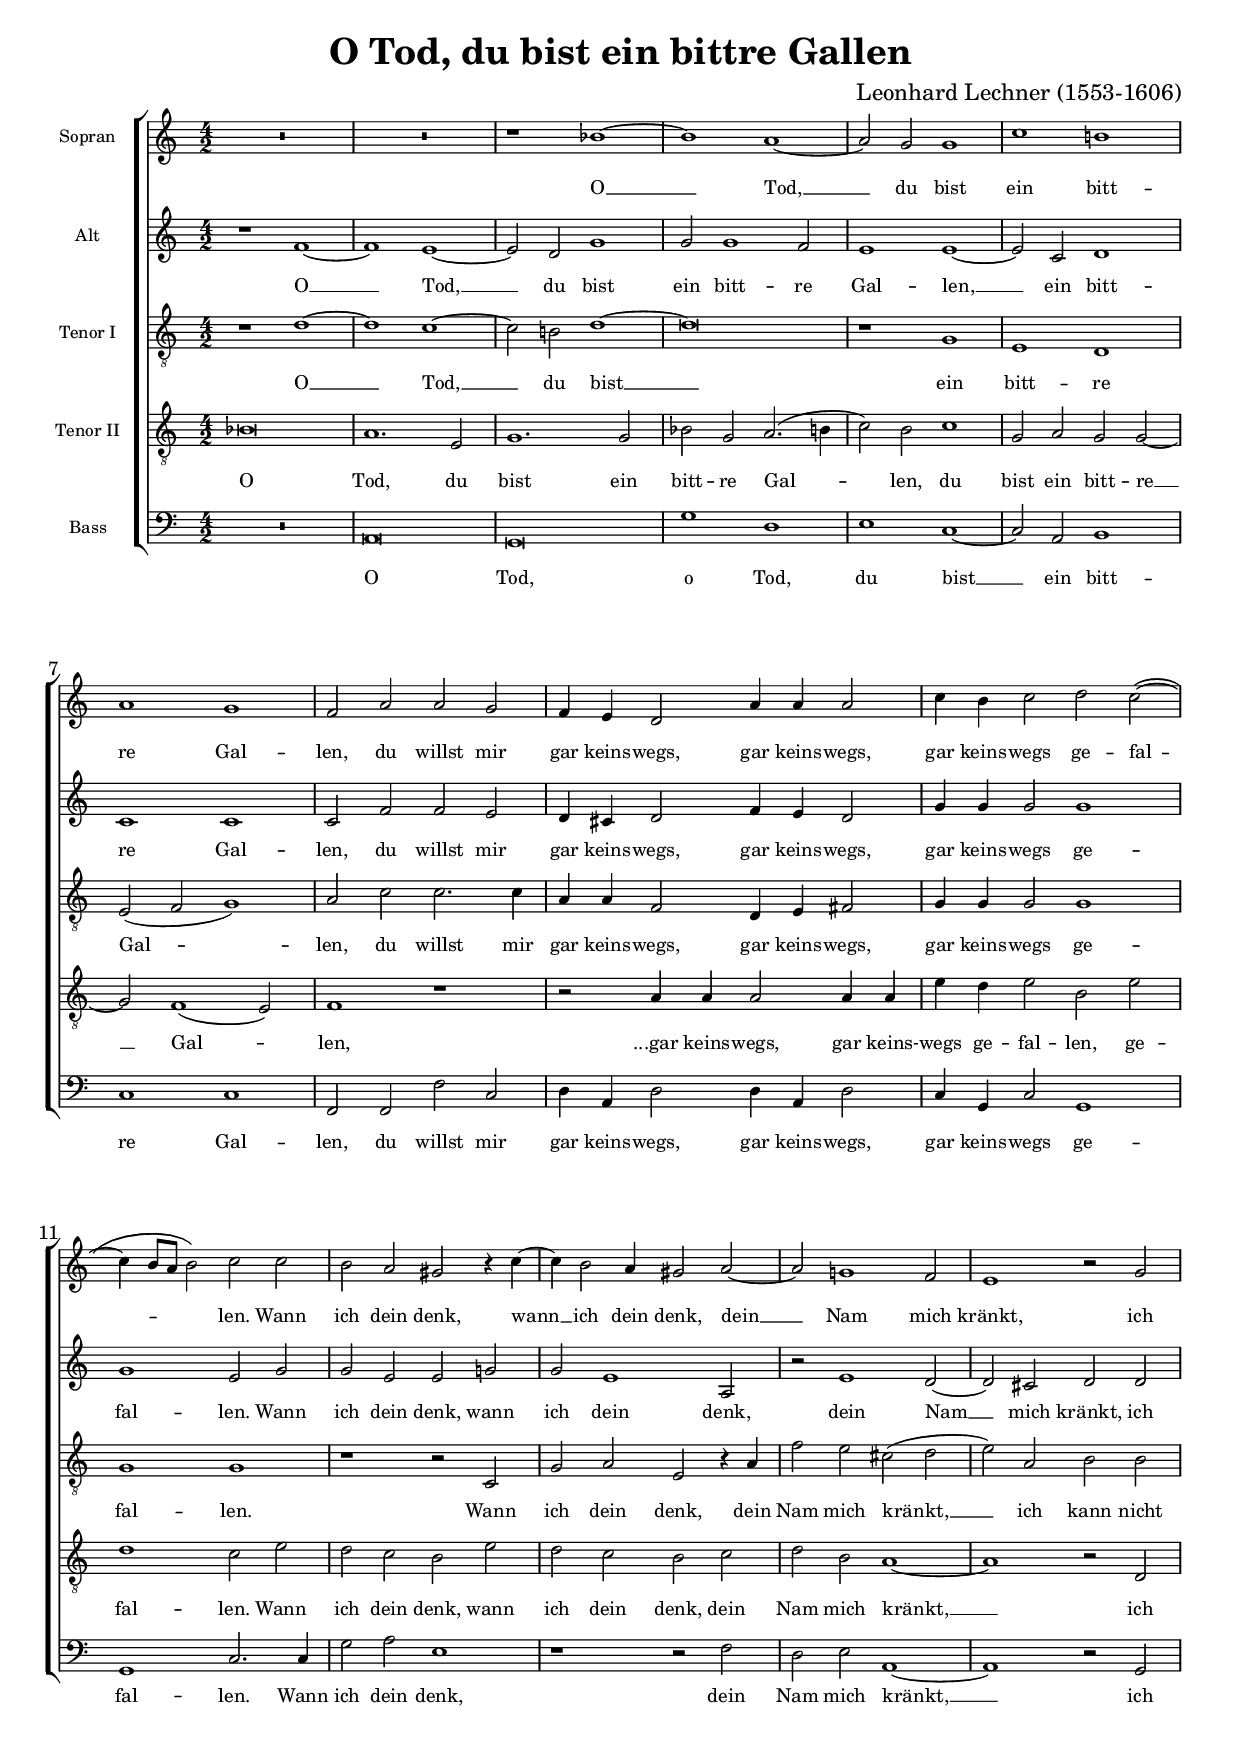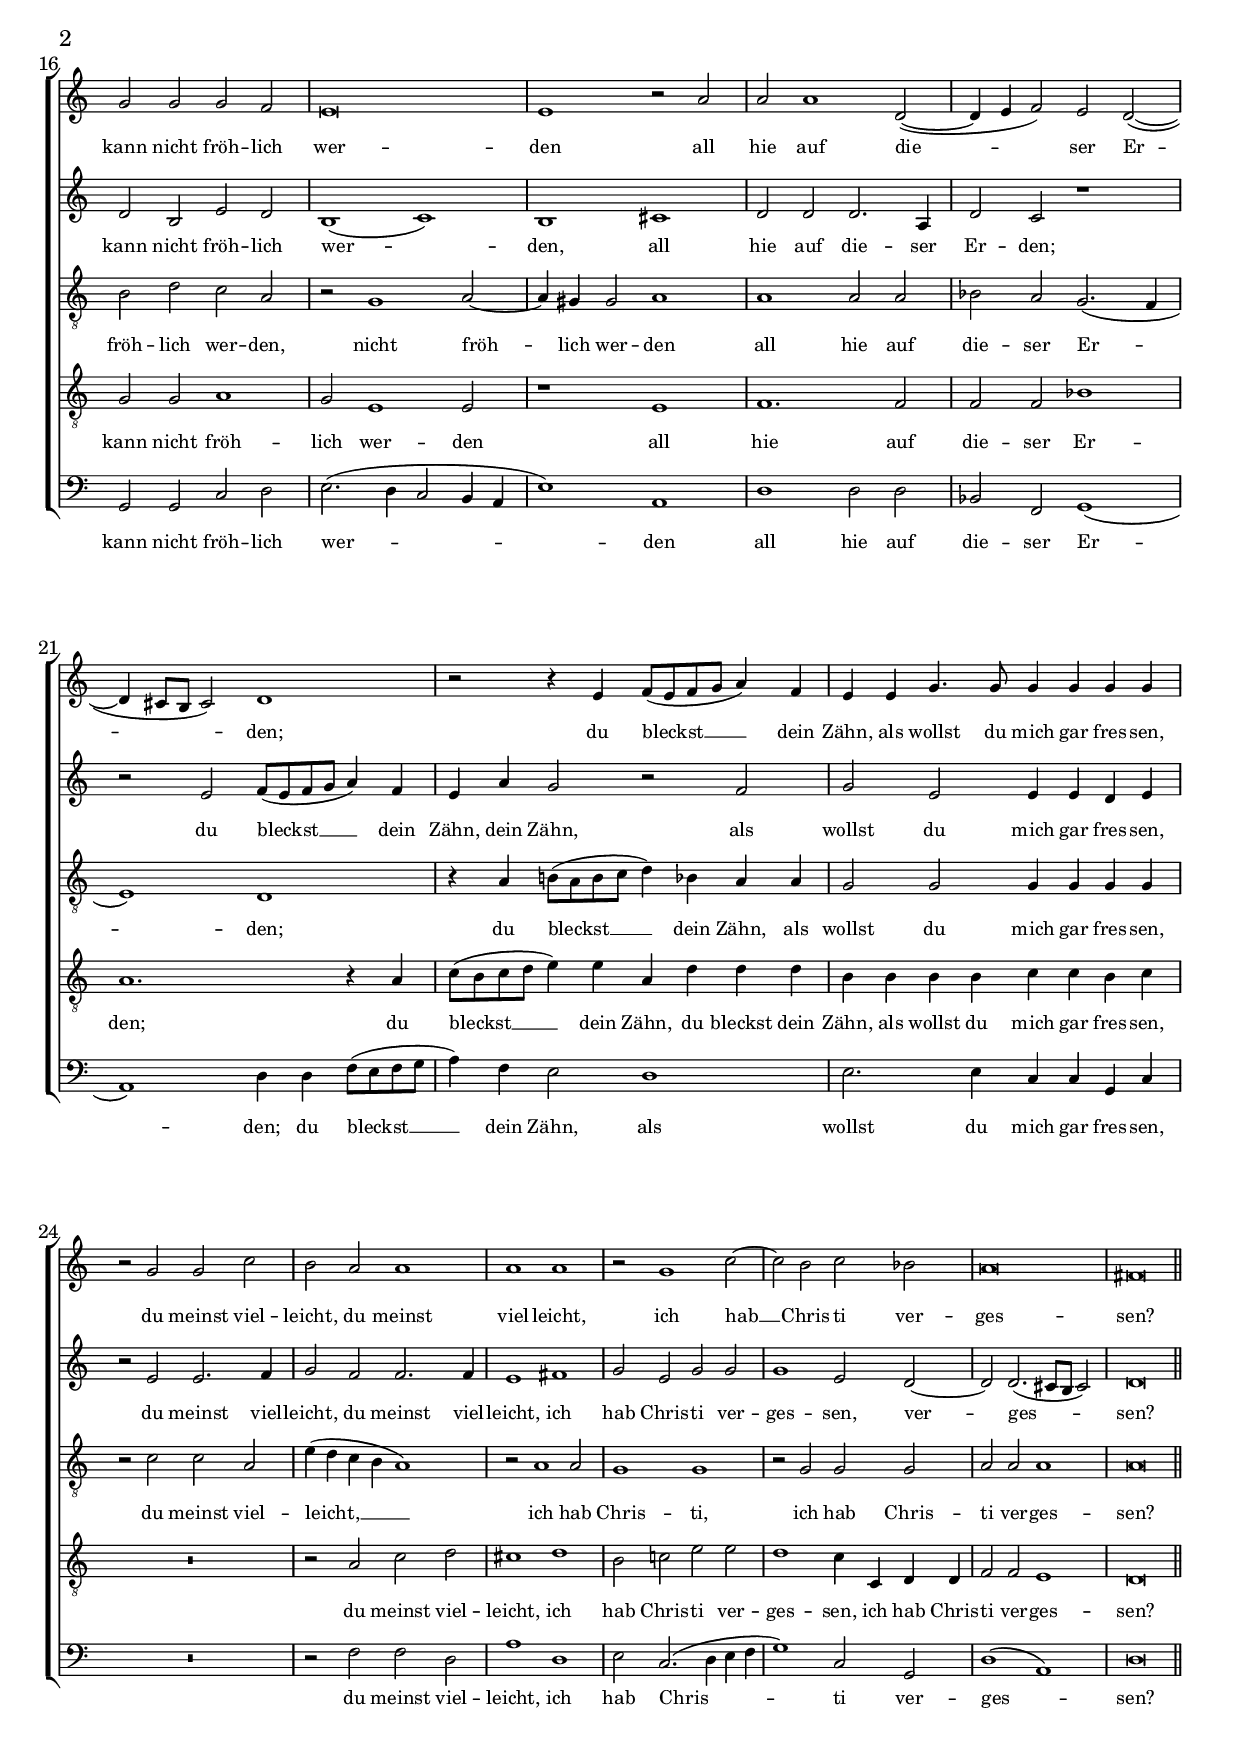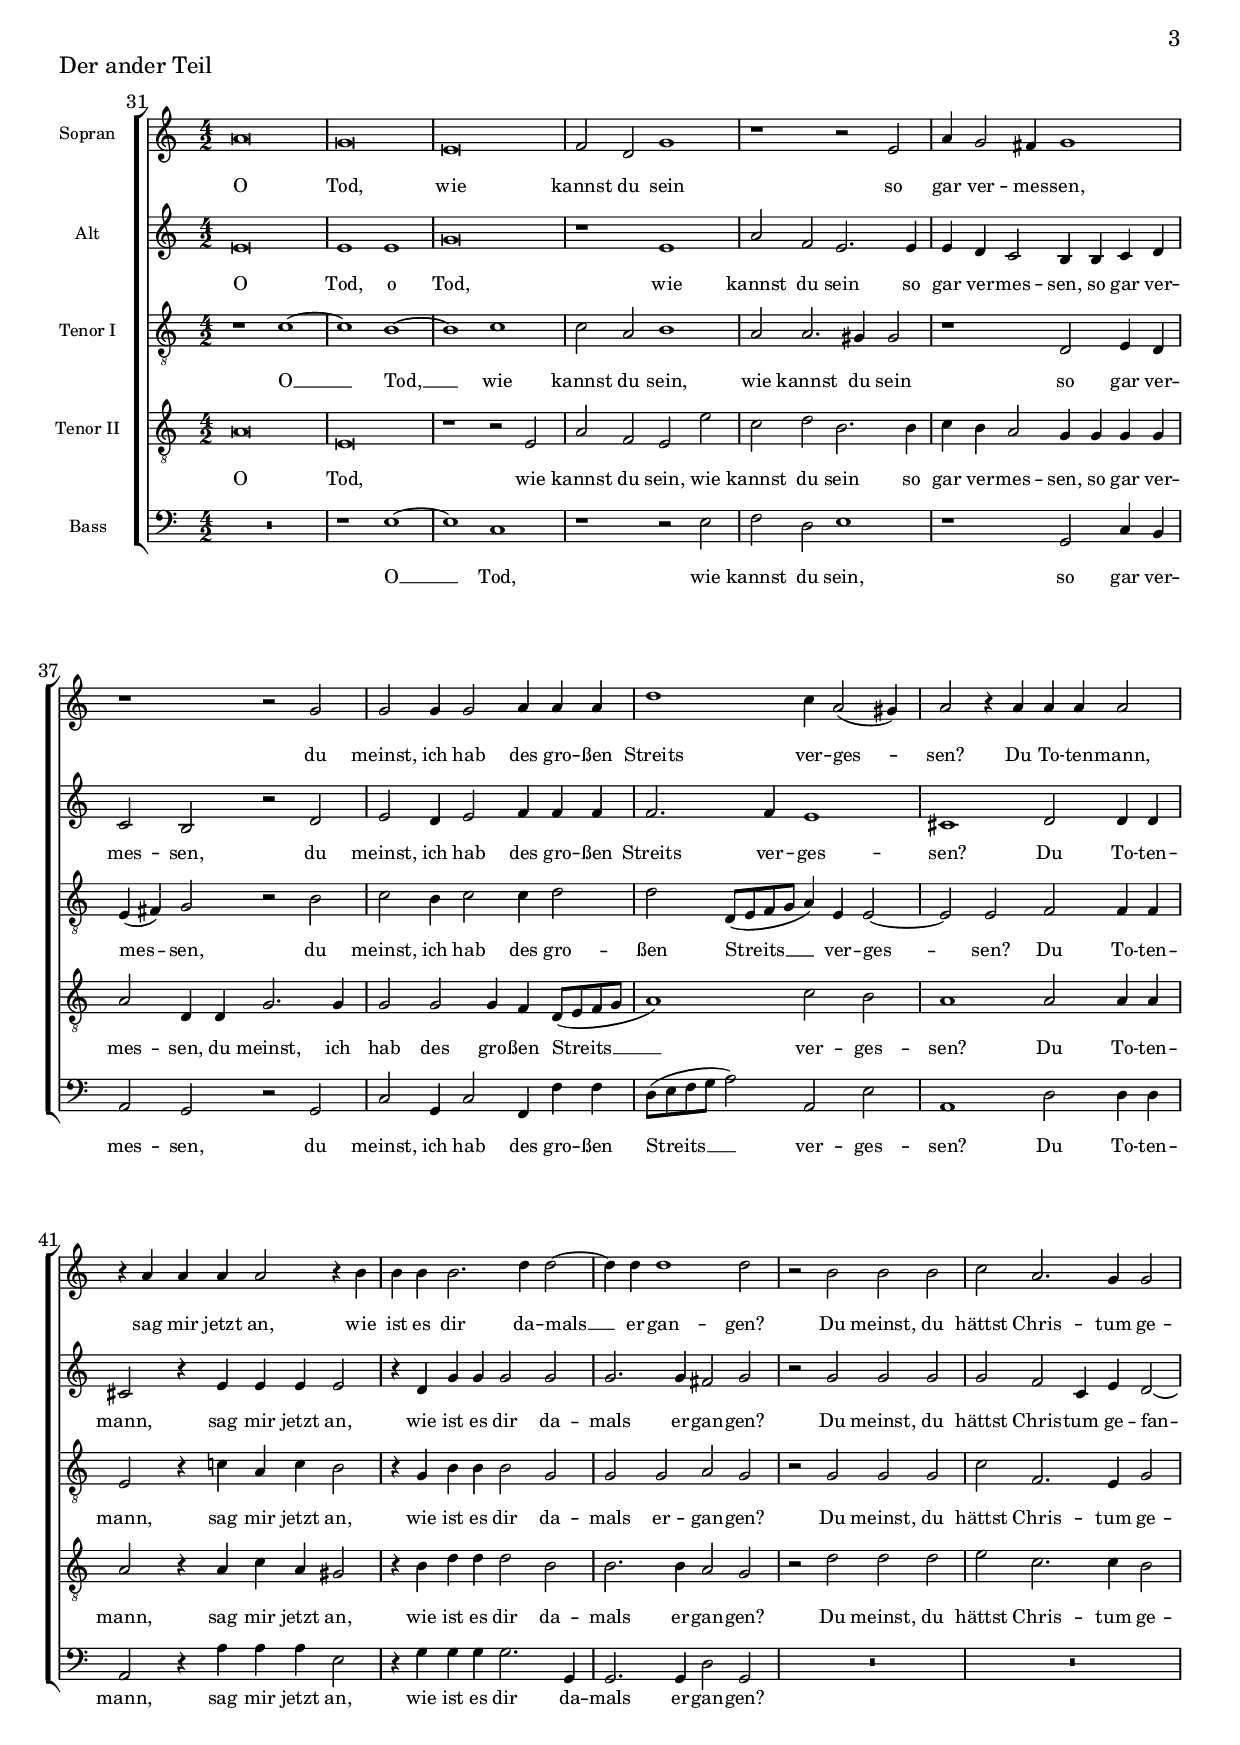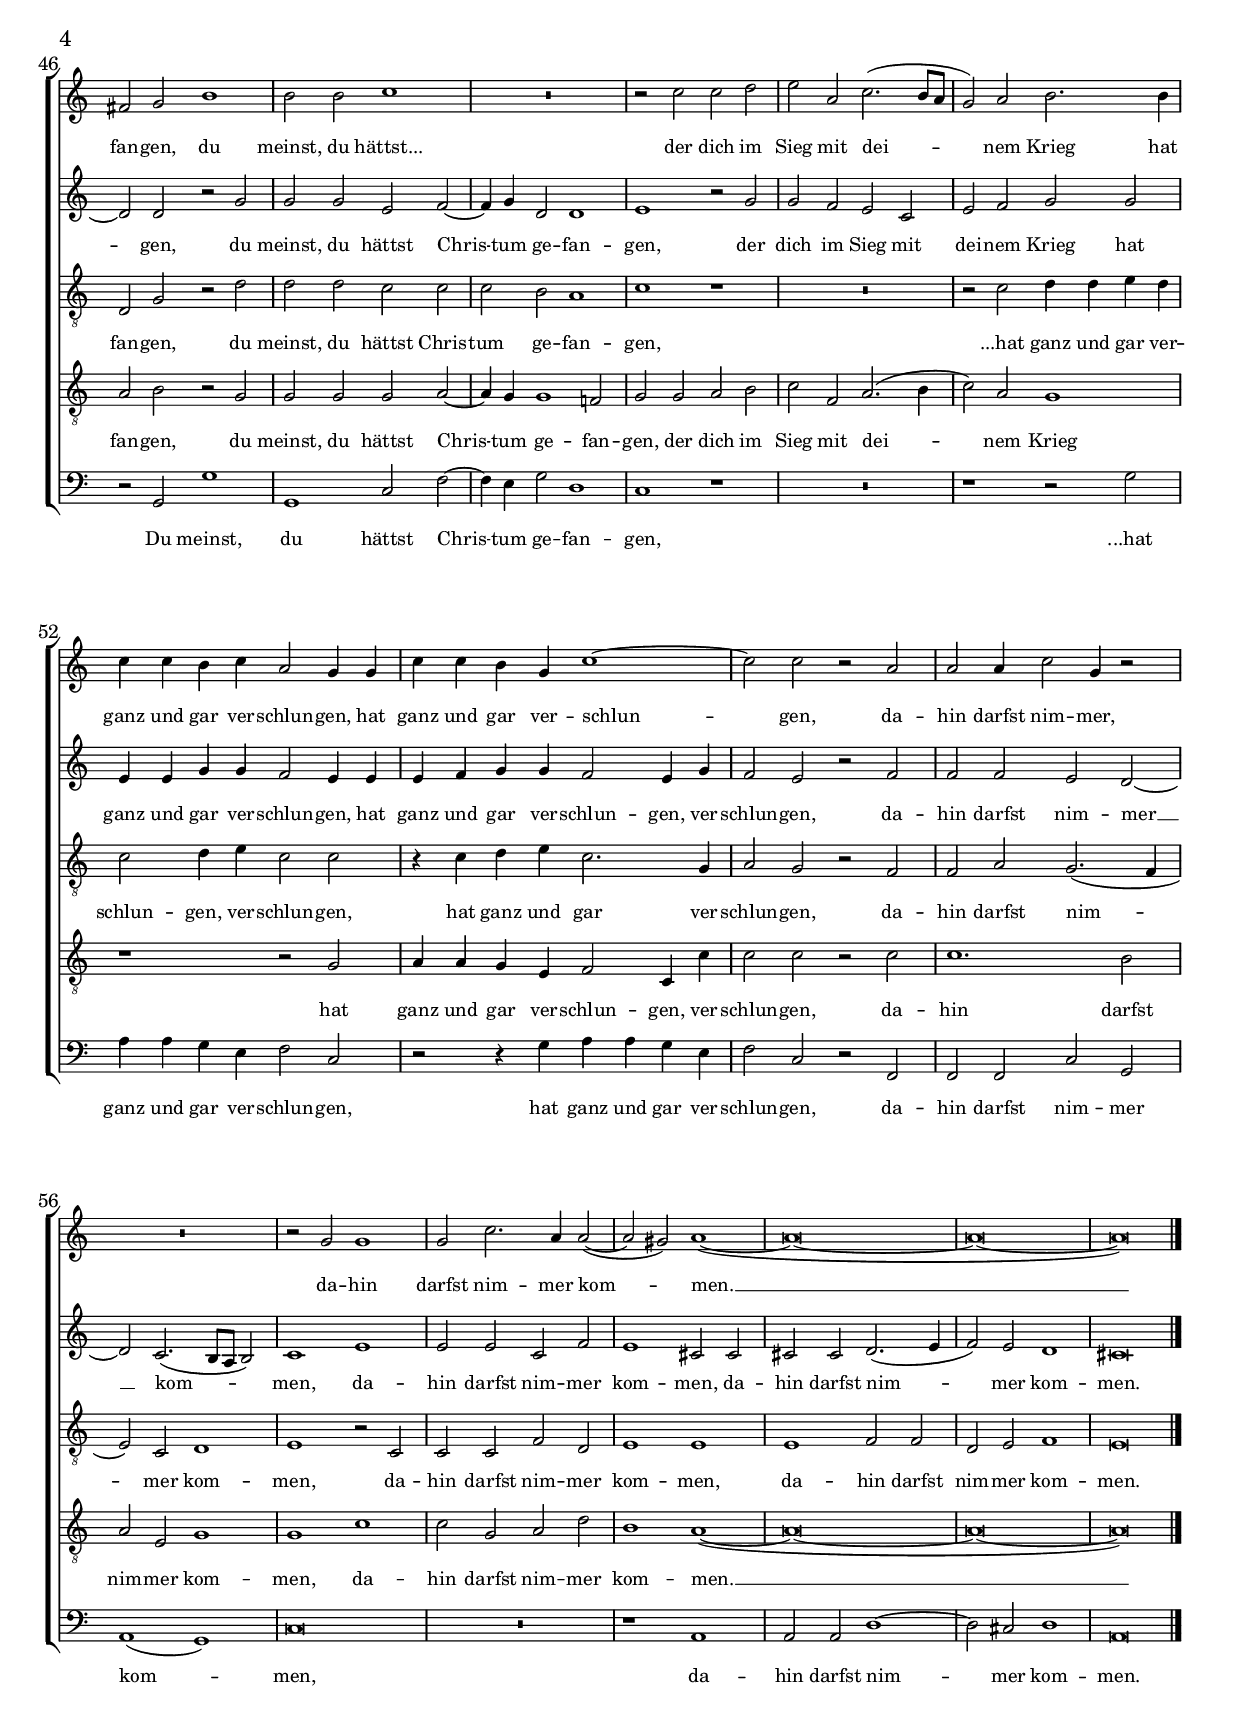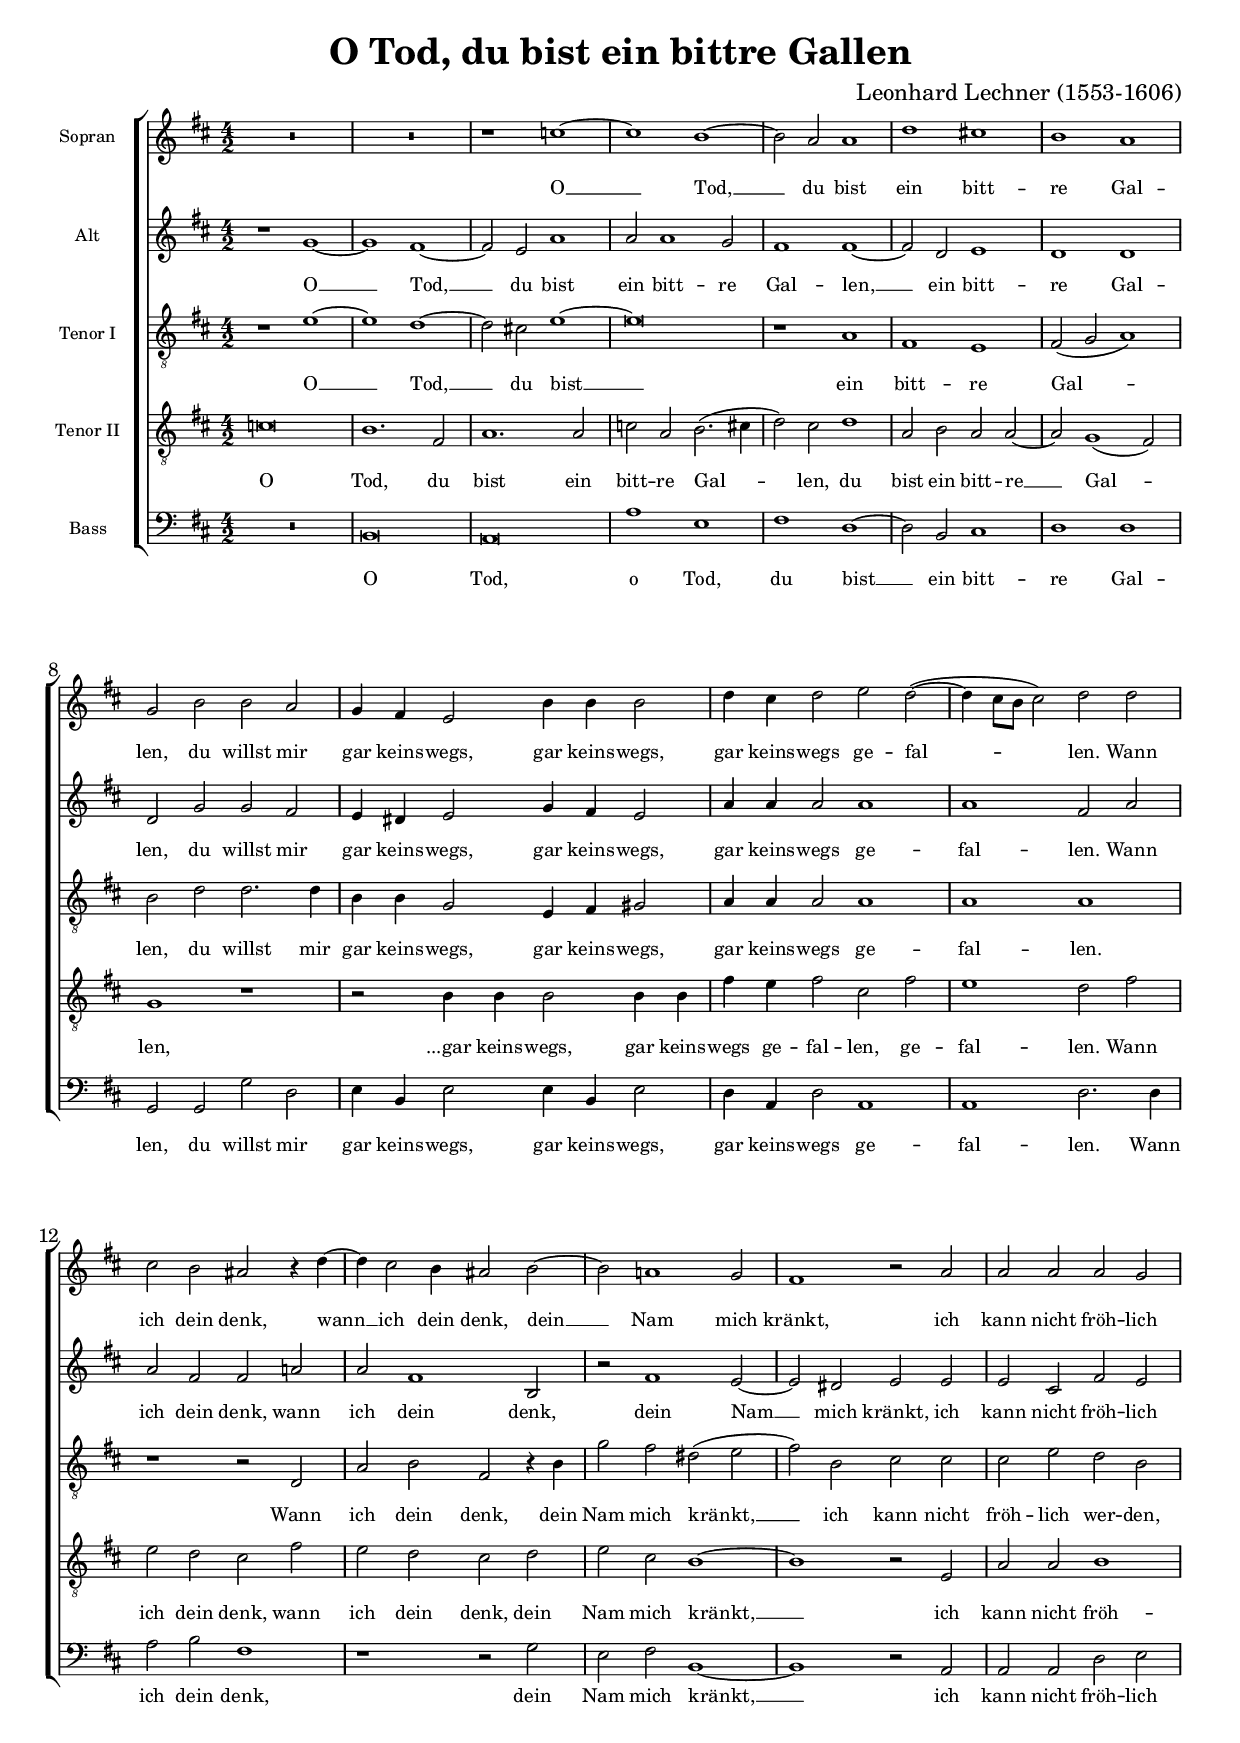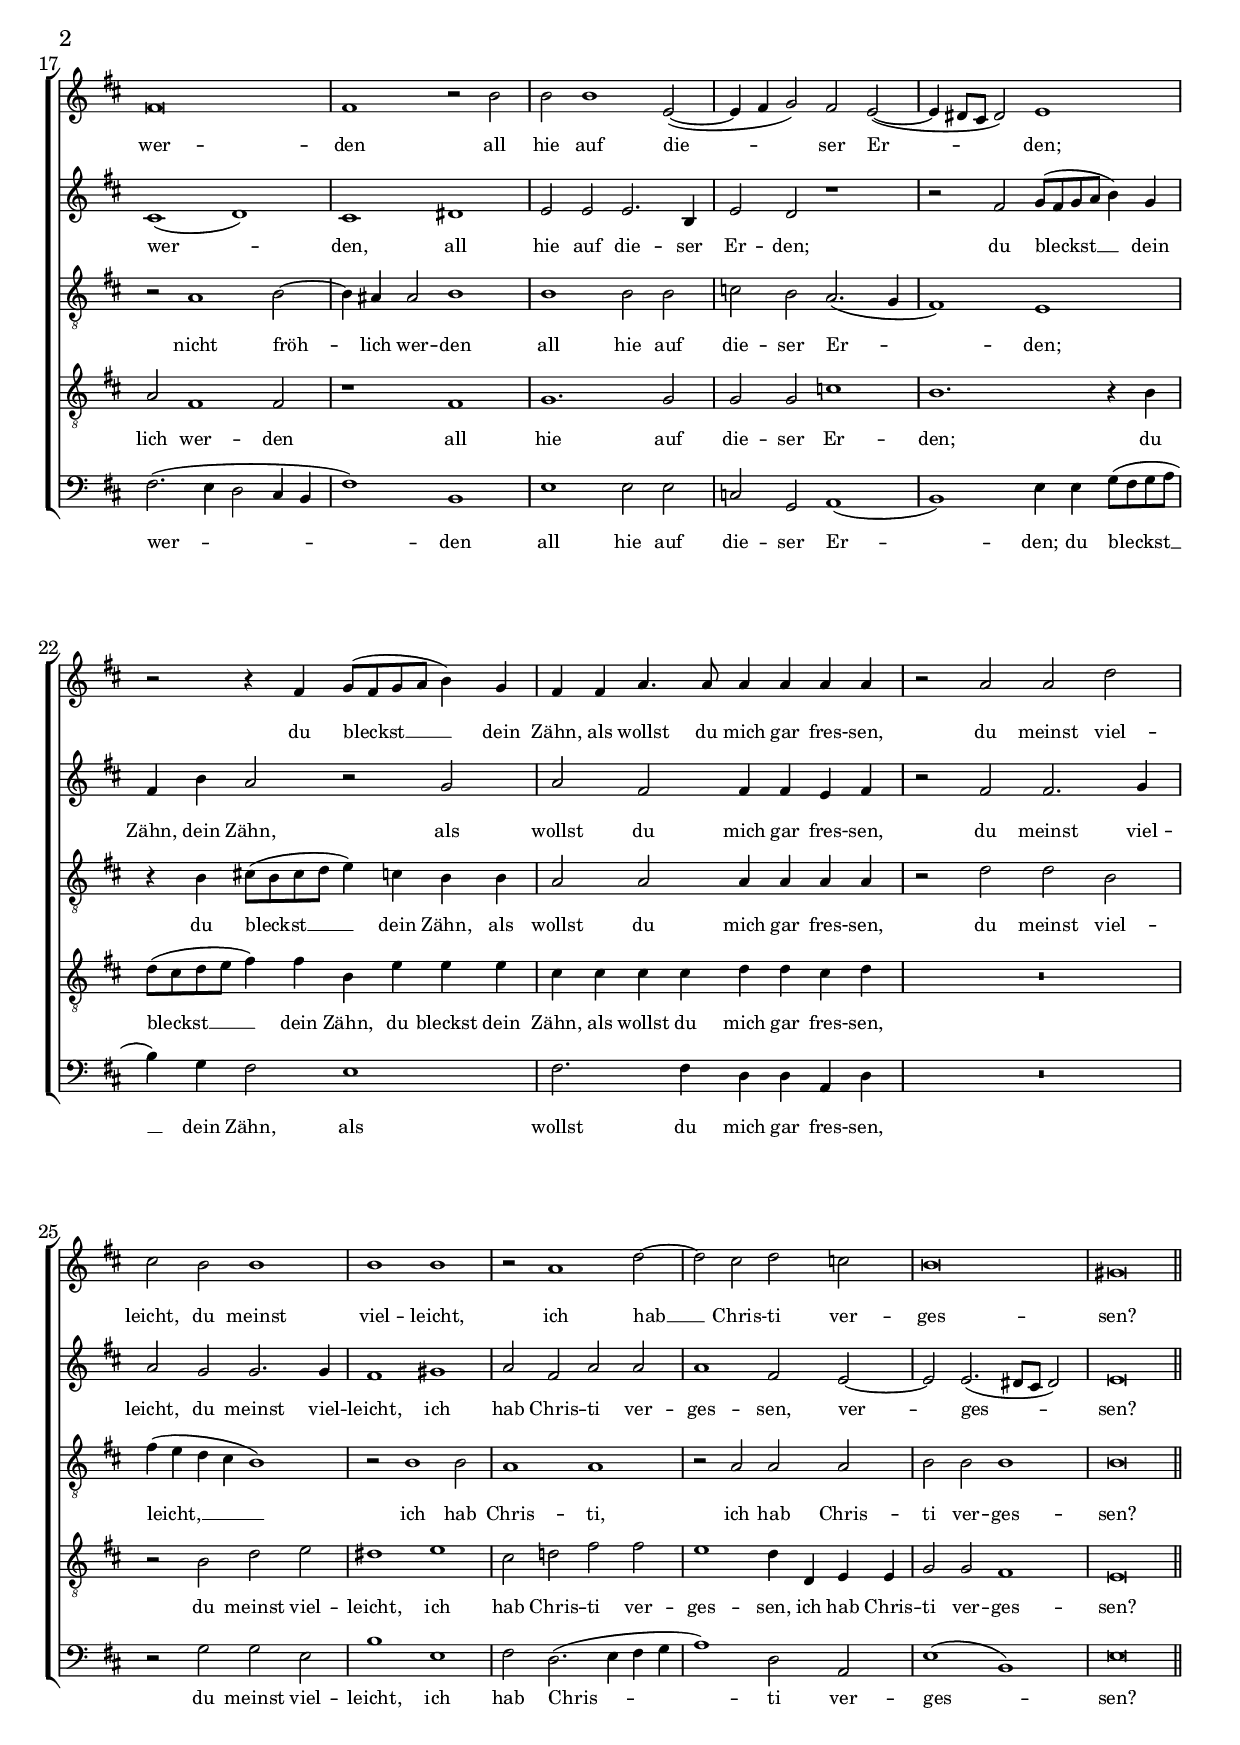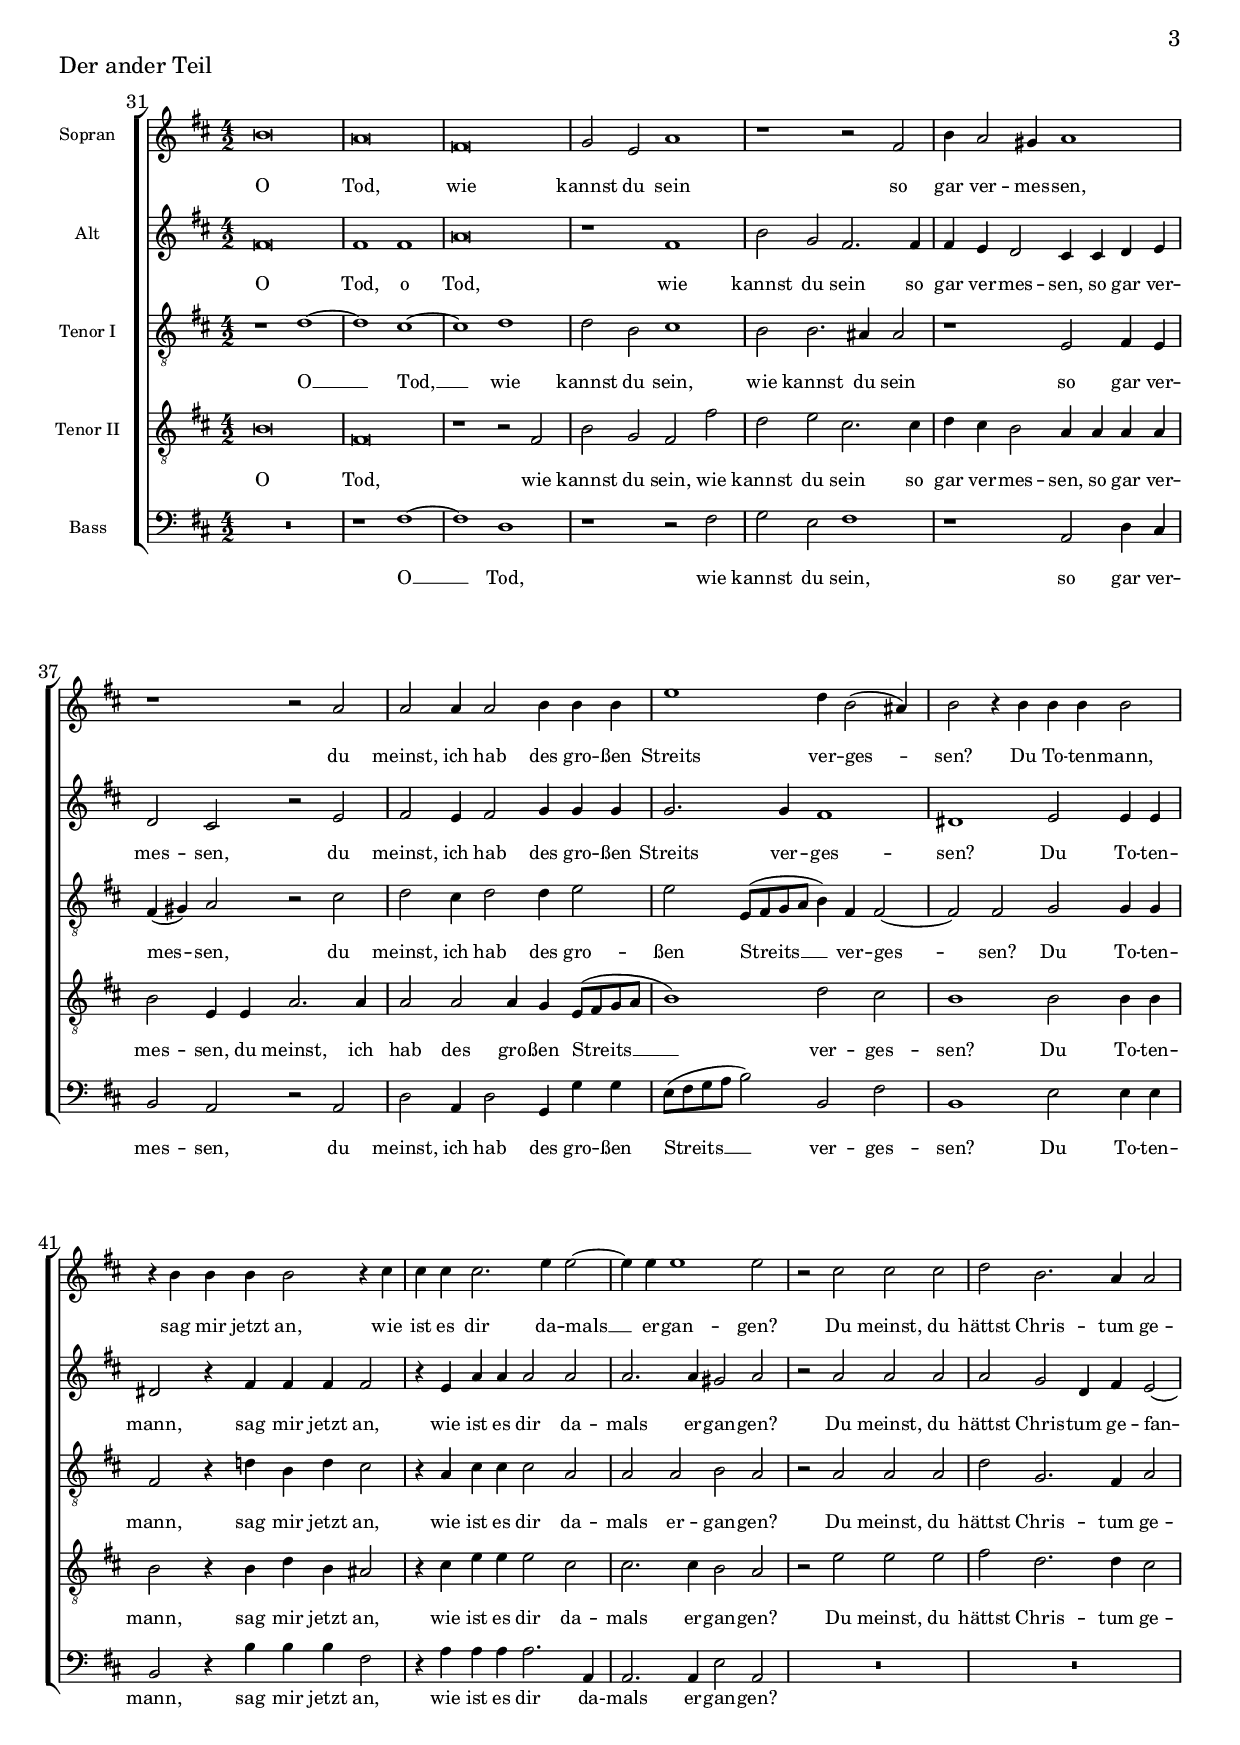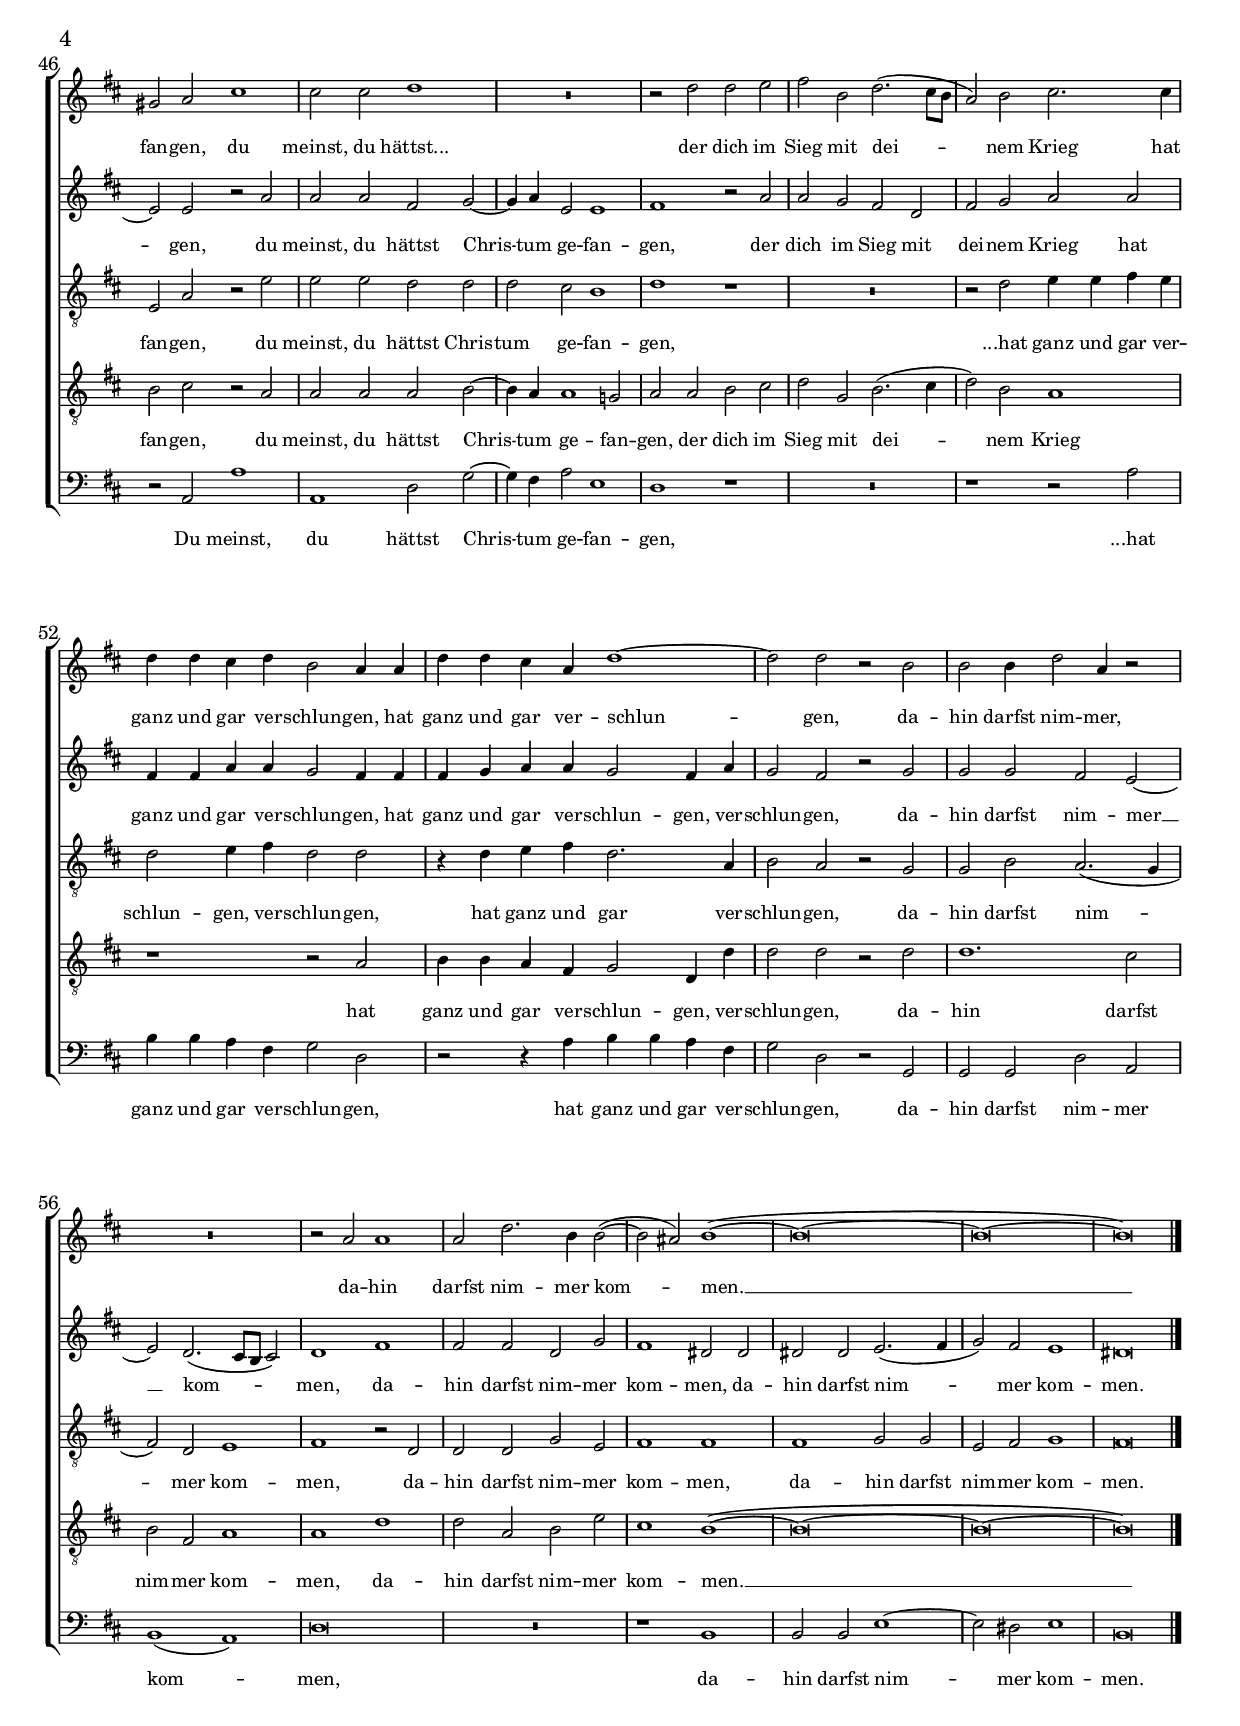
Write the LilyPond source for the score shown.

\version "2.22.1"

\header {
  title = "O Tod, du bist ein bittre Gallen"
  composer = "Leonhard Lechner (1553-1606)"
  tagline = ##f
}

\paper {
  #(set-paper-size "a4")
}

\layout {
  #(layout-set-staff-size 15) 
  \override Score.BarNumber.font-size = #1
}

chormidi = \with {midiInstrument = "choir aahs"}

% sollen vorgeschlagene Alterationen lieber nur über den Noten gesetzt sein, Kommentar in folgender Variable entfernen:
ficta = { %\once \set suggestAccidentals = ##t 
}
% alle nicht mit \ficta (vor der Note) markierten Alterationen entstammen dem Erstdruck des Stimmenmaterials

global = {
  \key a \aeolian
  \time 4/2
  \dynamicUp
  \autoBeamOff
}



%%%%%%%%%%%%%%%%%%%%%%%%
%%% (Der erste Teil) %%%
%%%%%%%%%%%%%%%%%%%%%%%%

\version "2.22.1"

nISopran = \relative c'' {
  \global
  R\breve*2 | r1 bes~ | bes a~ | a2 g g1 | c b! | a g | f2 a a g |
  f4 e d2 a'4 a a2 | c4 b c2 d c~( | c4 b8[ a] b2) c c | b a gis r4 c~ | c b2 a4 gis2 a~ |
  a2 \ficta g!1 f2 | e1 r2 g | g g g f | e\breve | e1 r2 a | a a1 d,2~( |
  d4 e f2) e d~( | d4 \ficta cis8[ b] \ficta cis2) d1 | r2 r4 e f8([ e f g] a4) f | e e g4. g8 g4 g g g |
  r2 g g c | b a a1 | a a | r2 g1 c2~ | c b c bes | a\breve | fis \bar "||"
}

nIAlt = \relative c' {
  \global
  r1 f~ | f e~ | e2 d g1 | g2 g1 f2 | e1 e~ | e2 c d1 | c c | c2 f f e |
  d4 cis d2 f4 e d2 | g4 g g2 g1 | g e2 g | g e e g! | g e1 a,2 |
  r2 e'1 d2~ | d cis d d | d b e d | b1( c) | b cis | d2 d d2. a4 |
  d2 c r1 | r2 e f8([ e f g] a4) f | e a g2 r f | g e e4 e d e |
  r2 e e2. f4 | g2 f f2. f4 | e1 fis | g2 e g g | g1 e2 d~ | d d2.( cis8[ b] cis2) | d\breve \bar "||"
}

nITenorI = \relative c' {
  \global
  r1 d1~ | d c~ | c2 b! d1~ | d\breve | r1 g, | e d | e2( f g1) | a2 c c2. c4 |
  a4 a f2 d4 e fis2 | g4 g g2 g1 | g g | r r2 c, | g' a e r4 a |
  f'2 e cis( d | e) a, b b | b d c a | r g1 a2~ | a4 gis gis2 a1 | a a2 a |
  bes2 a g2.( f4 | e1) d | r4 a' b!8([ a b c] d4) bes a a | g2 g g4 g g g |
  r2 c c a | e'4( d c b a1) | r2 a1 a2 | g1 g | r2 g g g | a a a1 | a\breve \bar "||"
}

nITenorII = \relative c' {
  \global
  bes\breve | a1. e2 | g1. g2 | bes g a2.( b4 | c2) b c1 | g2 a g g~ | g f1( e2) | f1 r |
  r2 a4 a a2 a4 a | e' d e2 b e | d1 c2 e | d c b e | d c b c |
  d2 b a1~ | a r2 d, | g g a1 | g2 e1 e2 | r1 e | f1. f2 |
  f2 f \ficta bes1 | a1. r4 a | c8([ b c d] e4) e a, d d d | b b b b c c b c |
  R\breve | r2 a c d | cis1 d | b2 c e e | d1 c4 c, d d | f2 f e1 | d\breve \bar "||"
}

nIBass = \relative c {
  \global
  R\breve | a | g | g'1 d | e c~ | c2 a b1 | c c | f,2 f f' c |
  d4 a d2 d4 a d2 | c4 g c2 g1 | g c2. c4 | g'2 a e1 | r r2 f |
  d2 e a,1~ | a r2 g | g g c d | e2.( d4 c2 b4 a | e'1) a, | d d2 d |
  bes2 f g1( | a) d4 d f8([ e f g] | a4) f e2 d1 | e2. e4 c c g c |
  R\breve | r2 f f d | a'1 d, | e2 c2.( d4 e f | g1) c,2 g | d'1( a) | d\breve \bar "||"
}

\version "2.22.1"

tISopran = \lyricmode {
  O __ Tod, __ du bist ein bitt -- re Gal -- len,
  du willst mir gar keins -- wegs, gar keins -- wegs, gar keins -- wegs ge -- fal -- len.
  Wann ich dein denk, wann __ ich dein denk, 
  dein __ Nam mich kränkt,
  ich kann nicht fröh -- lich wer -- den
  all hie auf die -- ser Er -- den;
  du bleckst __ dein Zähn, als wollst du mich gar fres -- sen,
  du meinst viel -- leicht, du meinst viel -- leicht, ich hab __ Chris -- ti ver -- ges -- sen?
}

tIAlt = \lyricmode {
  O __ Tod, __ du bist ein bitt -- re Gal -- len, __ ein bitt -- re Gal -- len,
  du willst mir gar keins -- wegs, gar keins -- wegs, gar keins -- wegs ge -- fal -- len.
  Wann ich dein denk, wann ich dein denk, 
  dein Nam __ mich kränkt,
  ich kann nicht fröh -- lich wer -- den,
  all hie auf die -- ser Er -- den;
  du bleckst __ dein Zähn, dein Zähn, als wollst du mich gar fres -- sen,
  du meinst viel -- leicht, du meinst viel -- leicht, ich hab Chris -- ti ver -- ges -- sen, ver -- ges -- sen?
}

tITenorI = \lyricmode {
  O __ Tod, __ du bist __ ein bitt -- re Gal -- len,
  du willst mir gar keins -- wegs, gar keins -- wegs, gar keins -- wegs ge -- fal -- len.
  Wann ich dein denk, dein Nam mich kränkt, __
  ich kann nicht fröh -- lich wer -- den, nicht fröh -- lich wer -- den
  all hie auf die -- ser Er -- den;
  du bleckst __ dein Zähn, als wollst du mich gar fres -- sen,
  du meinst viel -- leicht, __ ich hab Chris -- ti, ich hab Chris -- ti ver -- ges -- sen?
}

tITenorII = \lyricmode {
  O Tod, du bist ein bitt -- re Gal -- len, du bist ein bitt -- re __ Gal -- len,
  \markup {...gar } keins -- wegs, gar keins -- wegs ge -- fal -- len, ge -- fal -- len.
  Wann ich dein denk, wann ich dein denk, dein Nam mich kränkt, __
  ich kann nicht fröh -- lich wer -- den
  all hie auf die -- ser Er -- den;
  du bleckst __ dein Zähn, du bleckst dein Zähn, als wollst du mich gar fres -- sen,
  du meinst viel -- leicht, ich hab Chris -- ti ver -- ges -- sen, ich hab Chris -- ti ver -- ges -- sen?
}

tIBass = \lyricmode {
  O Tod, o Tod, du bist __ ein bitt -- re Gal -- len,
  du willst mir gar keins -- wegs, gar keins -- wegs, gar keins -- wegs ge -- fal -- len.
  Wann ich dein denk, dein Nam mich kränkt, __
  ich kann nicht fröh -- lich wer -- den
  all hie auf die -- ser Er -- den;
  du bleckst __ dein Zähn, als wollst du mich gar fres -- sen,
  du meinst viel -- leicht, ich hab Chris -- ti ver -- ges -- sen?
}


sISopran = 
  \new Staff  = "zISopran"
    \with {
      instrumentName = "Sopran" % original: Discant
      \chormidi
      \consists "Merge_rests_engraver"
    } 
    <<
      { 
        \new Voice = "vISopran" {\nISopran}
      }
      \new Lyrics \lyricsto "vISopran" {\tISopran}
    >>

sIAlt = 
  \new Staff  = "zIAlt"
    \with {
      instrumentName = "Alt" % original: Altus
      \chormidi
      \consists "Merge_rests_engraver"
    } 
    <<
      { 
        \new Voice = "vIAlt" {\nIAlt}
      }
      \new Lyrics \lyricsto "vIAlt" {\tIAlt}
    >>

sITenorI = 
  \new Staff  = "zITenorI"
    \with {
      instrumentName = "Tenor I" % original: Quinta vox
      \chormidi
      \consists "Merge_rests_engraver"
    } 
    <<
      { 
        \new Voice = "vITenorI" {\clef "violin_8" \nITenorI}
      }
      \new Lyrics \lyricsto "vITenorI" {\tITenorI}
    >>

sITenorII = 
  \new Staff  = "zITenorII"
    \with {
      instrumentName = "Tenor II" % original: Tenor
      \chormidi
      \consists "Merge_rests_engraver"
    } 
    <<
      { 
        \new Voice = "vITenorII" {\clef "violin_8" \nITenorII}
      }
      \new Lyrics \lyricsto "vITenorII" {\tITenorII}
    >>

sIBass = 
  \new Staff  = "zIBass"
    \with {
      instrumentName = "Bass"
      \chormidi
      \consists "Merge_rests_engraver"
    } 
    <<
      { 
        \new Voice = "vIBass" {\clef bass \nIBass}
      }
      \new Lyrics \lyricsto "vIBass" {\tIBass}
    >>



%%%%%%%%%%%%%%%%%%%%%%%%
%%% "Der ander Teil" %%%
%%%%%%%%%%%%%%%%%%%%%%%%

\version "2.22.1"

nIISopran = \relative c'' {
  \global
  a\breve | g | e | f2 d g1 | r r2 e | % 31-35
  a4 g2 \ficta fis4 g1 | r r2 g | g g4 g2 a4 a a | d1 c4 a2( \ficta gis4) | % 36-39
  a2 r4 a a a a2 | r4 a a a a2 r4 b | b b b2. d4 d2~ | d4 d d1 d2 | % 40-44
  r b b b | c a2. g4 g2 | fis g b1 | b2 b c1 | R\breve | % 45-48
  r2 c c d | e a, c2.( b8[ a] | g2) a b2. b4 | c c b c a2 g4 g | % 49-52
  c c b g c1~ | c2 c r a | a a4 c2 g4 r2 | R\breve | r2 g g1 | % 53-57
  g2 c2. a4 a2~( | a \ficta gis) a1~( \repeat unfold 2 {| a\breve~} | a) \bar "|." % 58-62
}

nIIAlt = \relative c' {
  \global
  e\breve | e1 e | g\breve | r1 e | a2 f e2. e4 | % 31-35
  e d c2 b4 b c d | c2 b r d | e d4 e2 f4 f f | f2. f4 e1 | % 36-39
  cis d2 d4 d | cis2 r4 e e e e2 | r4 d g g g2 g | g2. g4 fis2 g | % 40-44
  r g g g | g f c4 e d2~ | d d r g | g g e f~ | f4 g d2 d1 | % 45-48
  e1 r2 g | g f e c | e f g g | e4 e g g f2 e4 e | % 49-52
  e f g g f2 e4 g | f2 e r f | f f e d~ | d c2.( b8[ a] b2) | c1 e | % 53-57
  e2 e c f | e1 cis2 cis | cis cis d2.( e4 | f2) e d1 | cis\breve \bar "|." % 58-62
}

nIITenorI = \relative c' {
  \global
  r1 c~ | c b~ | b c | c2 a b1 | a2 a2. gis4 gis2 | % 31-35
  r1 d2 e4 d | e( \ficta fis) g2 r b | c b4 c2 c4 d2 | d d,8([ e f g] a4) e e2~ | % 36-39
  e e f f4 f | e2 r4 c'! a c b2 | r4 g b b b2 g | g g a g | % 40-44
  r g g g | c f,2. e4 g2 | d g r d' | d d c c | c b a1 | % 45-48
  c1 r | R\breve | r2 c d4 d e d | c2 d4 e c2 c | % 49-52
  r4 c d e c2. g4 | a2 g r f | f a g2.( f4 | e2) c d1 | e r2 c | % 53-57
  c c f d | e1 e | e f2 f | d e f1 | e\breve \bar "|." % 58-62
}

nIITenorII = \relative c' {
  \global
  a\breve | e | r1 r2 e | a f e e' | c d b2. b4 | % 31-35
  c b a2 g4 g g g | a2 d,4 d g2. g4 | g2 g g4 f d8([ e f g] | a1) c2 b | % 36-39
  a1 a2 a4 a | a2 r4 a c a gis2 | r4 b d d d2 b | b2. b4 a2 g | % 40-44
  r d' d d | e c2. c4 b2 | a b r g | g g g a~ | a4 g g1 f!2 | % 45-48
  g2 g a b | c f, a2.( b4 | c2) a g1 | r r2 g | % 49-52
  a4 a g e f2 c4 c' | c2 c r c | c1. b2 | a e g1 | g c | % 53-57
  c2 g a d | b1 a~( \repeat unfold 2 {| a\breve~} | a) \bar "|." % 58-62
}

nIIBass = \relative c {
  \global
  R\breve | r1 e~ | e c | r r2 e | f d e1 | % 31-35
  r g,2 c4 b | a2 g r g | c g4 c2 f,4 f' f | d8([ e f g] a2) a, e' | % 36-39
  a,1 d2 d4 d | a2 r4 a' a a e2 | r4 g g g g2. g,4 | g2. g4 d'2 g, | % 40-44
  R\breve*2 | r2 g g'1 | g, c2 f~ | f4 e g2 d1 | % 45-48
  c1 r | R\breve | r1 r2 g' | a4 a g e f2 c | % 49-52
  r r4 g' a a g e | f2 c r f, | f f c' g | a1( g) | c\breve | % 53-57
  R\breve | r1 a | a2 a d1~ | d2 cis d1 | a\breve \bar "|." % 58-62
}

\version "2.22.1"

tIISopran = \lyricmode {
  O Tod, wie kannst du sein so gar ver -- mes -- sen,
  du meinst, ich hab des gro -- ßen Streits ver -- ges -- sen?
  Du To -- ten -- mann,
  sag mir jetzt an,
  wie ist es dir da -- mals __ er -- gan -- gen?
  Du meinst, du hättst Chris -- tum ge -- fan -- gen, du meinst, du hättst...
  der dich im Sieg 
  mit dei -- nem Krieg
  hat ganz und gar ver -- schlun -- gen, hat ganz und gar ver -- schlun -- gen,
  da -- hin darfst nim -- mer, da -- hin darfst nim -- mer kom -- men. __
}

tIIAlt = \lyricmode {
  O Tod, o Tod, wie kannst du sein so gar ver -- mes -- sen, so gar ver -- mes -- sen,
  du meinst, ich hab des gro -- ßen Streits ver -- ges -- sen?
  Du To -- ten -- mann,
  sag mir jetzt an,
  wie ist es dir da -- mals er -- gan -- gen?
  Du meinst, du hättst Chris -- tum ge -- fan -- gen, du meinst, du hättst Chris -- tum ge -- fan -- gen,
  der dich im Sieg 
  mit dei -- nem Krieg 
  hat ganz und gar ver -- schlun -- gen, hat ganz und gar ver -- schlun -- gen, ver -- schlun -- gen,
  da -- hin darfst nim -- mer __ kom -- men, da -- hin darfst nim -- mer kom -- men, da -- hin darfst nim -- mer kom -- men.
}

tIITenorI = \lyricmode {
  O __ Tod, __ wie kannst du sein, wie kannst du sein so gar ver -- mes -- sen,
  du meinst, ich hab des gro -- ßen Streits __ ver -- ges -- sen?
  Du To -- ten -- mann,
  sag mir jetzt an,
  wie ist es dir da -- mals er -- gan -- gen?
  Du meinst, du hättst Chris -- tum ge -- fan -- gen, du meinst, du hättst Chris -- tum ge -- fan -- gen,
  %
  %
  \markup { ...hat } ganz und gar ver -- schlun -- gen, ver -- schlun -- gen, hat ganz und gar ver -- schlun -- gen,
  da -- hin darfst nim -- mer kom -- men, da -- hin darfst nim -- mer kom -- men, da -- hin darfst nim -- mer kom -- men.
}

tIITenorII = \lyricmode {
  O Tod, wie kannst du sein, wie kannst du sein so gar ver -- mes -- sen, so gar ver -- mes -- sen,
  du meinst, ich hab des gro -- ßen Streits __ ver -- ges -- sen?
  Du To -- ten -- mann,
  sag mir jetzt an,
  wie ist es dir da -- mals er -- gan -- gen?
  Du meinst, du hättst Chris -- tum ge -- fan -- gen, du meinst, du hättst Chris -- tum ge -- fan -- gen,
  der dich im Sieg
  mit dei -- nem Krieg
  hat ganz und gar ver -- schlun -- gen, ver -- schlun -- gen,
  da -- hin darfst nim -- mer kom -- men, da -- hin darfst nim -- mer kom -- men. __
}

tIIBass = \lyricmode {
  O __ Tod, wie kannst du sein, so gar ver -- mes -- sen,
  du meinst, ich hab des gro -- ßen Streits __ ver -- ges -- sen?
  Du To -- ten -- mann,
  sag mir jetzt an,
  wie ist es dir da -- mals er -- gan -- gen?
  Du meinst, du hättst Chris -- tum ge -- fan -- gen,
  %
  %
  \markup { ...hat } ganz und gar ver -- schlun -- gen, hat ganz und gar ver -- schlun -- gen,
  da -- hin darfst nim -- mer kom -- men, da -- hin darfst nim -- mer kom -- men.
}


sIISopran = 
  \new Staff  = "zIISopran"
    \with {
      instrumentName = "Sopran" % original: Discant
      \chormidi
      \consists "Merge_rests_engraver"
    } 
    <<
      { 
        \new Voice = "vIISopran" {\nIISopran}
      }
      \new Lyrics \lyricsto "vIISopran" {\tIISopran}
    >>

sIIAlt = 
  \new Staff  = "zIIAlt"
    \with {
      instrumentName = "Alt" % original: Altus
      \chormidi
      \consists "Merge_rests_engraver"
    } 
    <<
      { 
        \new Voice = "vIIAlt" {\nIIAlt}
      }
      \new Lyrics \lyricsto "vIIAlt" {\tIIAlt}
    >>

sIITenorI = 
  \new Staff  = "zIITenorI"
    \with {
      instrumentName = "Tenor I" % original: Quinta vox
      \chormidi
      \consists "Merge_rests_engraver"
    } 
    <<
      { 
        \new Voice = "vIITenorI" {\clef "violin_8" \nIITenorI}
      }
      \new Lyrics \lyricsto "vIITenorI" {\tIITenorI}
    >>

sIITenorII = 
  \new Staff  = "zIITenorII"
    \with {
      instrumentName = "Tenor II" % original: Tenor
      \chormidi
      \consists "Merge_rests_engraver"
    } 
    <<
      { 
        \new Voice = "vIITenorII" {\clef "violin_8" \nIITenorII}
      }
      \new Lyrics \lyricsto "vIITenorII" {\tIITenorII}
    >>

sIIBass = 
  \new Staff  = "zIIBass"
    \with {
      instrumentName = "Bass"
      \chormidi
      \consists "Merge_rests_engraver"
    } 
    <<
      { 
        \new Voice = "vIIBass" {\clef bass \nIIBass}
      }
      \new Lyrics \lyricsto "vIIBass" {\tIIBass}
    >>




%%%%%%%% PARTITUR ORIGINAL %%%%%%%%%%


\book {
  \bookOutputSuffix "original"
  \score {
    \new ChoirStaff <<
      \accidentalStyle Score.modern % damit Erinnerungsvorzeichen nächster Takt
      \sISopran
      \sIAlt
      \sITenorI
      \sITenorII
      \sIBass
    >>
    \layout { }
    \midi {
      \tempo 2=100
    }
  }
  
  \score {
    \header {
      piece = "Der ander Teil"
    }
    \new ChoirStaff <<
      \accidentalStyle Score.modern % damit Erinnerungsvorzeichen nächster Takt
      \set Score.currentBarNumber = #31
      \sIISopran
      \sIIAlt
      \sIITenorI
      \sIITenorII
      \sIIBass
    >>
    \layout { }
    \midi {
      \tempo 2=100
    }
  }
}



%%%%%%%% PARTITUR TRANSPOSED %%%%%%%%%%


\book {
  \bookOutputSuffix "transposed"
  \score {
    \new ChoirStaff <<
      \accidentalStyle Score.modern % damit Erinnerungsvorzeichen nächster Takt
      \transpose a b \sISopran
      \transpose a b \sIAlt
      \transpose a b \sITenorI
      \transpose a b \sITenorII
      \transpose a b \sIBass
    >>
    \layout { }
    \midi {
      \tempo 2=100
    }
  }
  
  \score {
    \header {
      piece = "Der ander Teil"
    }
    \new ChoirStaff <<
      \accidentalStyle Score.modern % damit Erinnerungsvorzeichen nächster Takt
      \set Score.currentBarNumber = #31
      \transpose a b \sIISopran
      \transpose a b \sIIAlt
      \transpose a b \sIITenorI
      \transpose a b \sIITenorII
      \transpose a b \sIIBass
    >>
    \layout { }
    \midi {
      \tempo 2=100
    }
  }
}